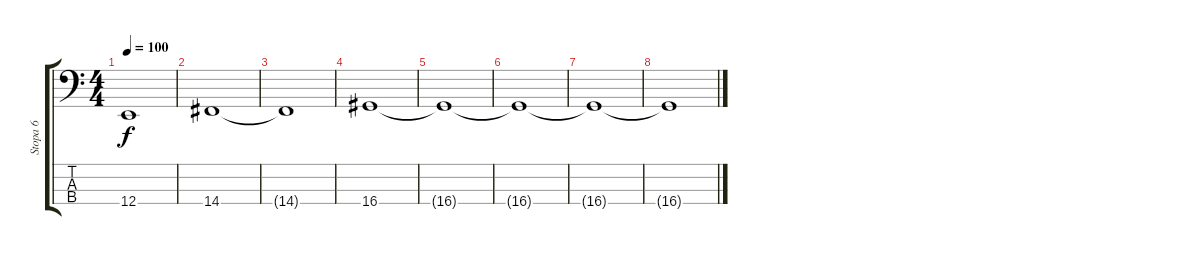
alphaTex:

\track ("Stopa 6" "Stopa 6") {instrument synthbass2}
\staff {score tabs}
\tuning (G2 D2 A1 E0) {hide}
\ts (4 4)
\tempo 100
\clef f4
\ks c
12.4{t}.1{dy f} |
14.4.1 |
14.4{t}.1 |
16.4.1 |
16.4{t}.1 |
16.4{t}.1 |
16.4{t}.1 |
16.4{t}.1
